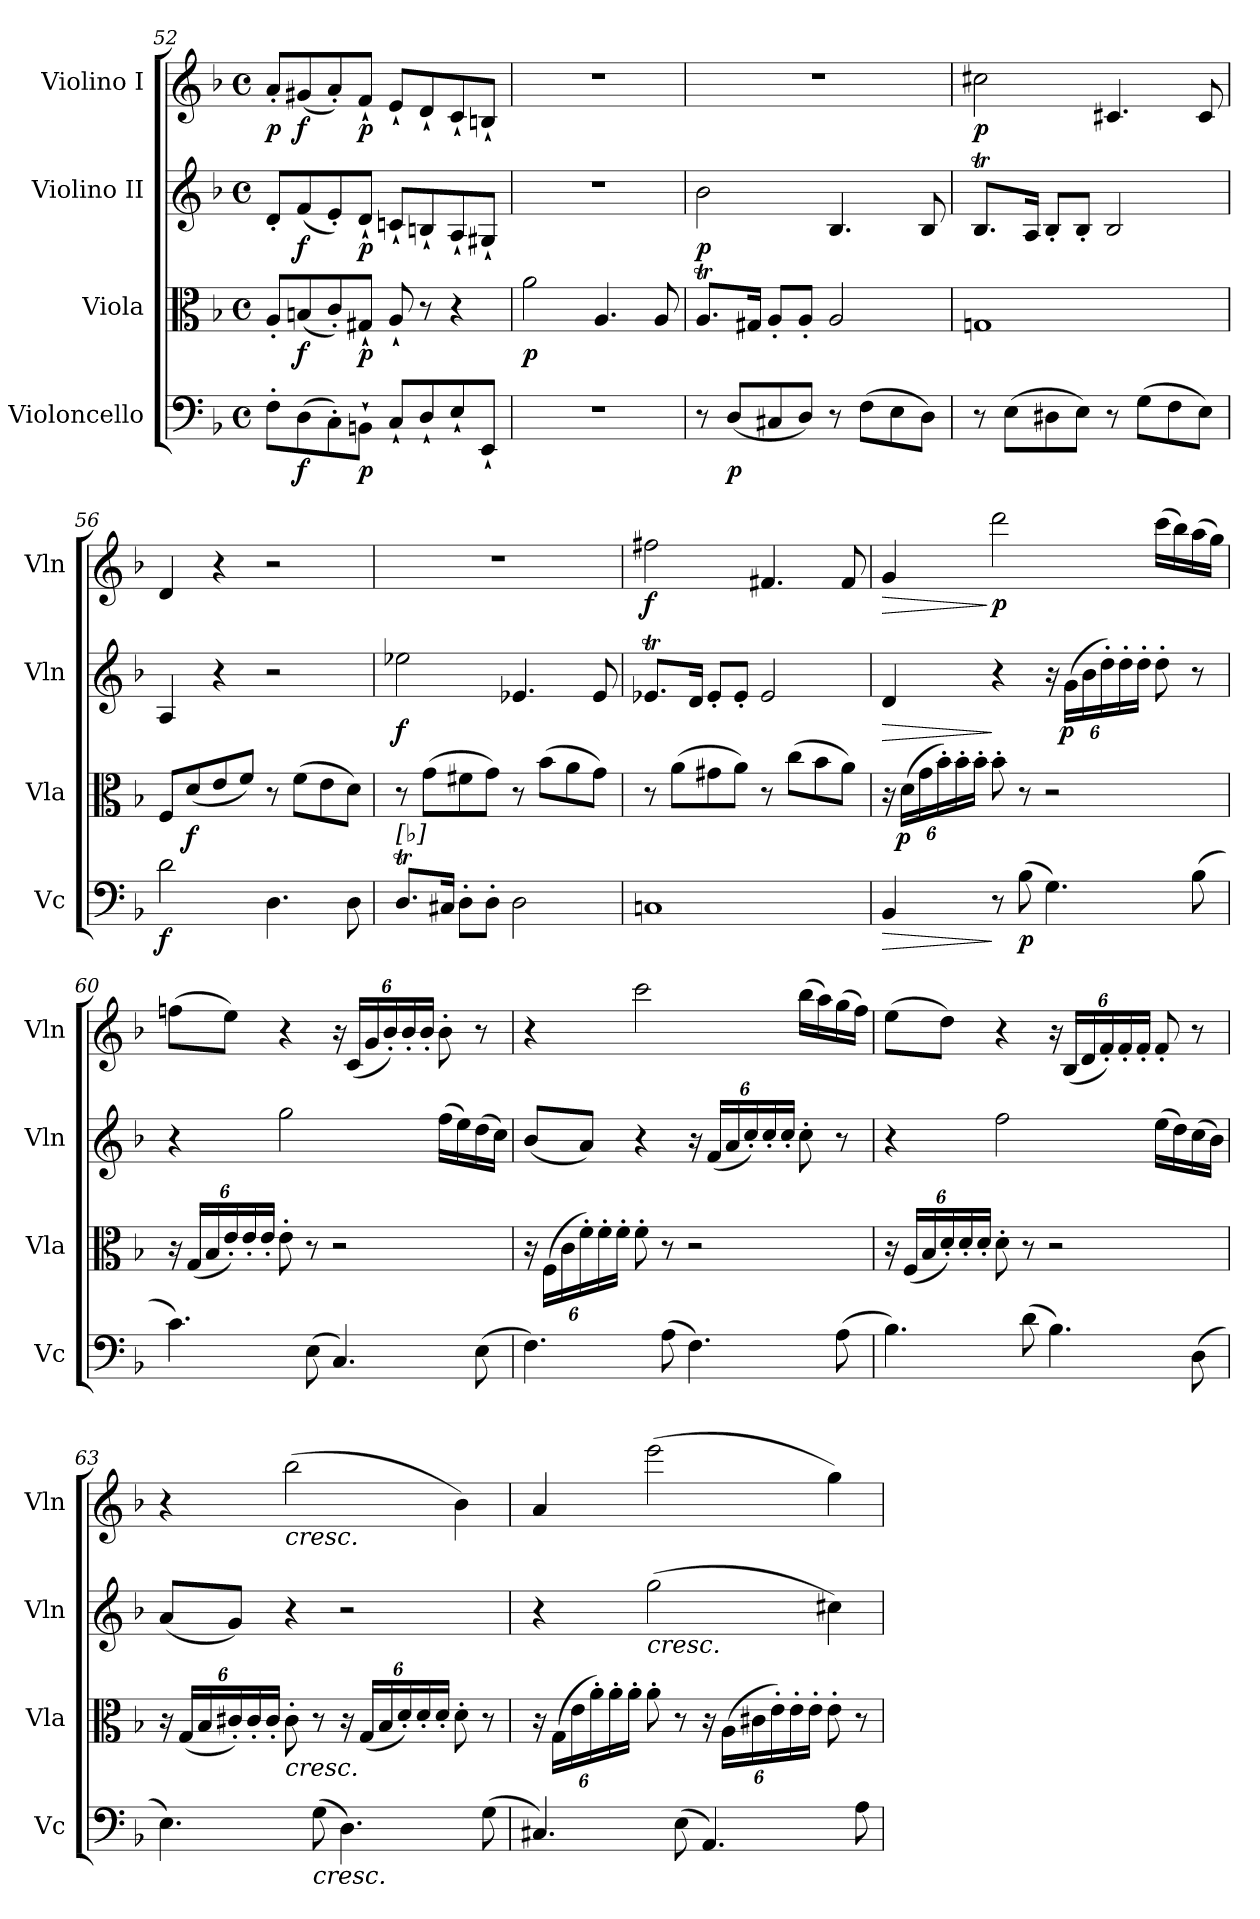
**kern	**dynam	**kern	**dynam	**kern	**dynam	**kern	**dynam
*part4	*part4	*part3	*part3	*part2	*part2	*part1	*part1
*staff4	*staff4	*staff3	*staff3	*staff2	*staff2	*staff1	*staff1
*I"Violoncello	*	*I"Viola	*	*I"Violino II	*	*I"Violino I	*
*I'Vc	*	*I'Vla	*	*I'Vln	*	*I'Vln	*
!!LO:LB:g=z
*clefF4	*	*clefC3	*	*clefG2	*	*clefG2	*
*k[b-]	*	*k[b-]	*	*k[b-]	*	*k[b-]	*
*M4/4	*	*M4/4	*	*M4/4	*	*M4/4	*
*met(c)	*	*met(c)	*	*met(c)	*	*met(c)	*
=52	=52	=52	=52	=52	=52	=52	=52
!	!	!	!	!	!	!	!LO:DY:b
8F'\L	.	8A'/L	.	8d'/L	.	8a'/L	p
!	!LO:DY:b	!	!LO:DY:b	!	!LO:DY:b	!	!LO:DY:b
(>8D\	f	(<8Bn/	f	(<8f/	f	(<8g#X/	f
8C'\)	.	8c'/)	.	8e'/)	.	8a'/)	.
!	!LO:DY:b	!	!LO:DY:b	!	!LO:DY:b	!	!LO:DY:b
8BBn`\J	p	8G#X`/J	p	8d`/J	p	8f`/J	p
8C`/L	.	8A`/	.	8cn`/L	.	8e`/L	.
8D`/	.	8r	.	8Bn`/	.	8d`/	.
8E`/	.	4r	.	8A`/	.	8c`/	.
8EE`/J	.	.	.	8G#X`/J	.	8Bn`/J	.
=53	=53	=53	=53	=53	=53	=53	=53
!	!	!	!LO:DY:b	!	!	!	!
1r	.	2a\	p	1r	.	1r	.
.	.	4.A/	.	.	.	.	.
.	.	8A/	.	.	.	.	.
=54	=54	=54	=54	=54	=54	=54	=54
!	!	!	!	!	!LO:DY:b	!	!
8r	.	8.At/L	.	2b-\	p	1r	.
!	!LO:DY:b	!	!	!	!	!	!
(<8D/L	p	.	.	.	.	.	.
.	.	16G#X/Jk	.	.	.	.	.
8C#X/	.	8A'/L	.	.	.	.	.
8D/J)	.	8A'/J	.	.	.	.	.
8r	.	2A/	.	4.B-/	.	.	.
(>8F\L	.	.	.	.	.	.	.
8E\	.	.	.	.	.	.	.
8D\J)	.	.	.	8B-/	.	.	.
=55	=55	=55	=55	=55	=55	=55	=55
!	!	!	!	!	!	!	!LO:DY:b
8r	.	1Gn	.	8.B-T/L	.	2cc#X\	p
(>8E\L	.	.	.	.	.	.	.
.	.	.	.	16A/Jk	.	.	.
8D#X\	.	.	.	8B-'/L	.	.	.
8E\J)	.	.	.	8B-'/J	.	.	.
8r	.	.	.	2B-/	.	4.c#X/	.
(>8G\L	.	.	.	.	.	.	.
8F\	.	.	.	.	.	.	.
8E\J)	.	.	.	.	.	8c#/	.
=56	=56	=56	=56	=56	=56	=56	=56
!	!LO:DY:b	!	!	!	!	!	!
2d\	f	8F/L	.	4A/	.	4d/	.
!	!	!	!LO:DY:b	!	!	!	!
.	.	(<8d/	f	.	.	.	.
.	.	8e/	.	4r	.	4r	.
.	.	8f/J)	.	.	.	.	.
4.D\	.	8r	.	2r	.	2r	.
.	.	(>8f\L	.	.	.	.	.
.	.	8e\	.	.	.	.	.
8D\	.	8d\J)	.	.	.	.	.
=57	=57	=57	=57	=57	=57	=57	=57
!LO:TX:a:t=[♭]	!	!	!	!	!	!	!
!	!	!	!	!	!LO:DY:b	!	!
8.DT/L	.	8r	.	2ee-X\	f	1r	.
.	.	(>8g\L	.	.	.	.	.
16C#X/Jk	.	.	.	.	.	.	.
8D'\L	.	8f#X\	.	.	.	.	.
8D'\J	.	8g\J)	.	.	.	.	.
2D\	.	8r	.	4.e-X/	.	.	.
.	.	(>8b-\L	.	.	.	.	.
.	.	8a\	.	.	.	.	.
.	.	8g\J)	.	8e-/	.	.	.
!!LO:LB:g=z
=58	=58	=58	=58	=58	=58	=58	=58
!	!	!	!	!	!	!	!LO:DY:b
1Cn	.	8r	.	8.e-XT/L	.	2ff#X\	f
.	.	(>8a\L	.	.	.	.	.
.	.	.	.	16d/Jk	.	.	.
.	.	8g#X\	.	8e-'/L	.	.	.
.	.	8a\J)	.	8e-'/J	.	.	.
.	.	8r	.	2e-/	.	4.f#X/	.
.	.	(>8cc\L	.	.	.	.	.
.	.	8b-\	.	.	.	.	.
.	.	8a\J)	.	.	.	8f#/	.
=59	=59	=59	=59	=59	=59	=59	=59
!	!LO:HP:b	!	!	!	!	!	!
*	*	*Xbrackettup	*	*	*	*	*
!	!	!	!	!	!LO:HP:b	!	!LO:HP:b
4BB-/	>	24r	.	4d/	>	4g/	>
!	!	!	!LO:DY:b	!	!	!	!
.	.	(>24d\LL	p	.	.	.	.
.	.	24g\	.	.	.	.	.
.	.	24b-'\)	.	.	.	.	.
.	.	24b-'\	.	.	.	.	.
.	.	24b-'\JJ	.	.	.	.	.
!	!	!	!	!	!	!	!LO:DY:n=1:b
8r	]	8b-'\	.	4r	]	2ddd\	] p
!	!LO:DY:b	!	!	!	!	!	!
(>8B-\	p	8r	.	.	.	.	.
*	*	*	*	*Xbrackettup	*	*	*
4.G\)	.	2r	.	24r	.	.	.
!	!	!	!	!	!LO:DY:b	!	!
.	.	.	.	(>24g\LL	p	.	.
.	.	.	.	24b-\	.	.	.
.	.	.	.	24dd'\)	.	.	.
.	.	.	.	24dd'\	.	.	.
.	.	.	.	24dd'\JJ	.	.	.
.	.	.	.	8dd'\	.	(>16ccc\LL	.
.	.	.	.	.	.	16bb-\)	.
(>8B-\	.	.	.	8r	.	(>16aa\	.
.	.	.	.	.	.	16gg\JJ)	.
=60	=60	=60	=60	=60	=60	=60	=60
4.c\)	.	24r	.	4r	.	(>8ffn\L	.
.	.	(<24G/LL	.	.	.	.	.
.	.	24B-/	.	.	.	.	.
.	.	24e'/)	.	.	.	8ee\J)	.
.	.	24e'/	.	.	.	.	.
.	.	24e'/JJ	.	.	.	.	.
.	.	8e'\	.	2gg\	.	4r	.
(>8E\	.	8r	.	.	.	.	.
*	*	*	*	*	*	*Xbrackettup	*
4.C/)	.	2r	.	.	.	24r	.
.	.	.	.	.	.	(<24c/LL	.
.	.	.	.	.	.	24g/	.
.	.	.	.	.	.	24b-'/)	.
.	.	.	.	.	.	24b-'/	.
.	.	.	.	.	.	24b-'/JJ	.
.	.	.	.	(>16ff\LL	.	8b-'\	.
.	.	.	.	16ee\)	.	.	.
(>8E\	.	.	.	(>16dd\	.	8r	.
.	.	.	.	16cc\JJ)	.	.	.
!!LO:PB:g=z
=61	=61	=61	=61	=61	=61	=61	=61
4.F\)	.	24r	.	(<8b-/L	.	4r	.
.	.	(>24F\LL	.	.	.	.	.
.	.	24c\	.	.	.	.	.
.	.	24f'\)	.	8a/J)	.	.	.
.	.	24f'\	.	.	.	.	.
.	.	24f'\JJ	.	.	.	.	.
.	.	8f'\	.	4r	.	2ccc\	.
(>8A\	.	8r	.	.	.	.	.
4.F\)	.	2r	.	24r	.	.	.
.	.	.	.	(<24f/LL	.	.	.
.	.	.	.	24a/	.	.	.
.	.	.	.	24cc'/)	.	.	.
.	.	.	.	24cc'/	.	.	.
.	.	.	.	24cc'/JJ	.	.	.
.	.	.	.	8cc'\	.	(>16bb-\LL	.
.	.	.	.	.	.	16aa\)	.
(>8A\	.	.	.	8r	.	(>16gg\	.
.	.	.	.	.	.	16ff\JJ)	.
=62	=62	=62	=62	=62	=62	=62	=62
4.B-\)	.	24r	.	4r	.	(>8ee\L	.
.	.	(<24F/LL	.	.	.	.	.
.	.	24B-/	.	.	.	.	.
.	.	24d'/)	.	.	.	8dd\J)	.
.	.	24d'/	.	.	.	.	.
.	.	24d'/JJ	.	.	.	.	.
.	.	8d'\	.	2ff\	.	4r	.
(>8d\	.	8r	.	.	.	.	.
4.B-\)	.	2r	.	.	.	24r	.
.	.	.	.	.	.	(<24B-/LL	.
.	.	.	.	.	.	24d/	.
.	.	.	.	.	.	24f'/)	.
.	.	.	.	.	.	24f'/	.
.	.	.	.	.	.	24f'/JJ	.
.	.	.	.	(>16ee\LL	.	8f'/	.
.	.	.	.	16dd\)	.	.	.
(>8D\	.	.	.	(>16cc\	.	8r	.
.	.	.	.	16b-\JJ)	.	.	.
!!LO:LB:g=z
=63	=63	=63	=63	=63	=63	=63	=63
4.E\)	.	24r	.	(<8a/L	.	4r	.
.	.	(<24G/LL	.	.	.	.	.
.	.	24B-/	.	.	.	.	.
.	.	24c#X'/)	.	8g/J)	.	.	.
.	.	24c#'/	.	.	.	.	.
.	.	24c#'/JJ	.	.	.	.	.
!	!	!	!	!	!	!LO:TX:b:i:t=cresc.	!
!	!	!LO:TX:b:i:t=cresc.	!	!	!	!	!
.	.	8c#'\	.	4r	.	(>2bb-\	.
!LO:TX:b:i:t=cresc.	!	!	!	!	!	!	!
(>8G\	.	8r	.	.	.	.	.
4.D\)	.	24r	.	2r	.	.	.
.	.	(<24G/LL	.	.	.	.	.
.	.	24B-/	.	.	.	.	.
.	.	24d'/)	.	.	.	.	.
.	.	24d'/	.	.	.	.	.
.	.	24d'/JJ	.	.	.	.	.
.	.	8d'\	.	.	.	4b-\)	.
(>8G\	.	8r	.	.	.	.	.
=64	=64	=64	=64	=64	=64	=64	=64
4.C#X/)	.	24r	.	4r	.	4a/	.
.	.	(>24G\LL	.	.	.	.	.
.	.	24e\	.	.	.	.	.
.	.	24a'\)	.	.	.	.	.
.	.	24a'\	.	.	.	.	.
.	.	24a'\JJ	.	.	.	.	.
!	!	!	!	!LO:TX:b:i:t=cresc.	!	!	!
.	.	8a'\	.	(>2gg\	.	(>2eee\	.
(>8E\	.	8r	.	.	.	.	.
4.AA/)	.	24r	.	.	.	.	.
.	.	(>24A\LL	.	.	.	.	.
.	.	24c#X\	.	.	.	.	.
.	.	24e'\)	.	.	.	.	.
.	.	24e'\	.	.	.	.	.
.	.	24e'\JJ	.	.	.	.	.
.	.	8e'\	.	4cc#X\)	.	4gg\)	.
8A\	.	8r	.	.	.	.	.
=	=	=	=	=	=	=	=
*-	*-	*-	*-	*-	*-	*-	*-
